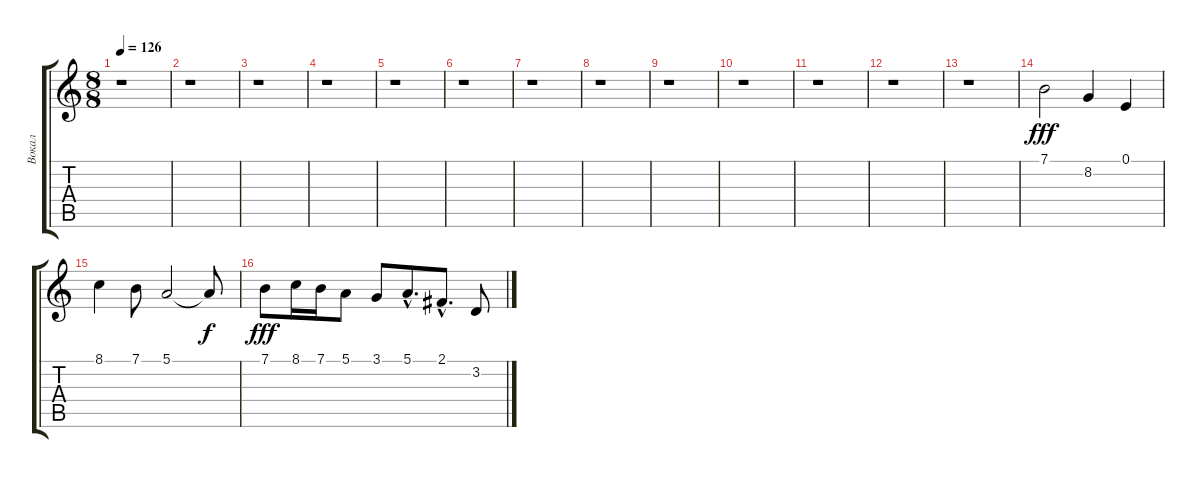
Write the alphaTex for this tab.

\track ("Вокал" "Вокал") {instrument violin}
\staff {score tabs}
\tuning (E4 B3 G3 D3 A2 E2) {hide}
\ts (8 8)
\tempo 126
\clef g2
\ks c
r.1{dy f} |
r.1 |
r.1 |
r.1 |
r.1 |
r.1 |
r.1 |
r.1 |
r.1 |
r.1 |
r.1 |
r.1 |
r.1 |
7.1.2{dy fff} 8.2.4 0.1.4 |
8.1.4 7.1.8 5.1.2 5.1{t}.8{dy f} |
7.1.8{dy fff} 8.1.16 7.1.16 5.1.8 3.1.8 5.1{hac}.8{d} 2.1{hac}.8{d} 3.2.8
